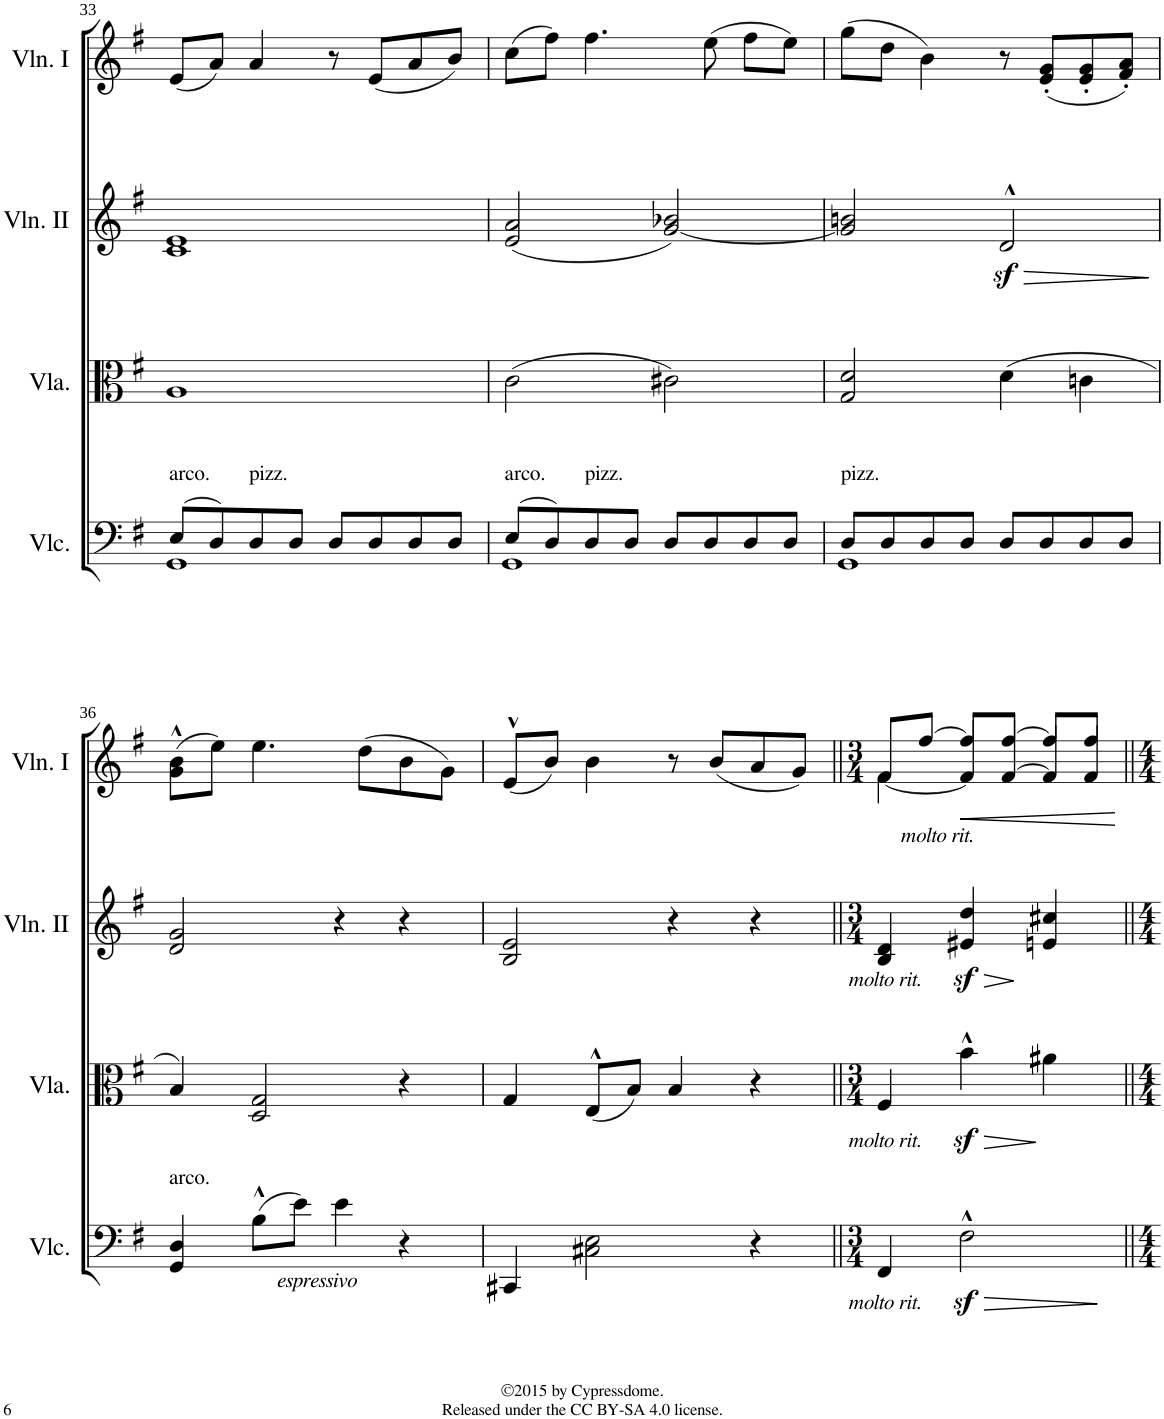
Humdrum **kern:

**kern	**dynam	**kern	**dynam	**kern	**dynam	**kern	**dynam
*part4	*part4	*part3	*part3	*part2	*part2	*part1	*part1
*staff4	*staff4	*staff3	*staff3	*staff2	*staff2	*staff1	*staff1
*I"Violoncello	*	*I"Viola	*	*I"Violin II	*	*I"Violin I	*
*I'Vlc.	*	*I'Vla.	*	*I'Vln. II	*	*I'Vln. I	*
!!LO:PB:g=z
*clefF4	*	*clefC3	*	*clefG2	*	*clefG2	*
*k[f#]	*	*k[f#]	*	*k[f#]	*	*k[f#]	*
*M4/4	*	*M4/4	*	*M4/4	*	*M4/4	*
=33	=33	=33	=33	=33	=33	=33	=33
*^	*	*	*	*	*	*	*
!LO:TX:a:t=arco.	!	!	!	!	!	!	!	!
(8E/L	1GG	.	1A	.	1c 1e	.	(8e/L	.
8D/)	.	.	.	.	.	.	8a/J)	.
!LO:TX:a:t=pizz.	!	!	!	!	!	!	!	!
8D/	.	.	.	.	.	.	4a/	.
8D/J	.	.	.	.	.	.	.	.
8D/L	.	.	.	.	.	.	8r	.
8D/	.	.	.	.	.	.	(8e/L	.
8D/	.	.	.	.	.	.	8a/	.
8D/J	.	.	.	.	.	.	8b/J)	.
=34	=34	=34	=34	=34	=34	=34	=34	=34
!LO:TX:a:t=arco.	!	!	!	!	!	!	!	!
(8E/L	1GG	.	(2c\	.	(2e/ 2a/	.	(8cc\L	.
8D/)	.	.	.	.	.	.	8ff#\J)	.
!LO:TX:a:t=pizz.	!	!	!	!	!	!	!	!
8D/	.	.	.	.	.	.	4.ff#\	.
8D/J	.	.	.	.	.	.	.	.
8D/L	.	.	2c#X\)	.	[2g/ 2b-X/)	.	.	.
8D/	.	.	.	.	.	.	(8ee\	.
8D/	.	.	.	.	.	.	8ff#\L	.
8D/J	.	.	.	.	.	.	8ee\J)	.
=35	=35	=35	=35	=35	=35	=35	=35	=35
!LO:TX:a:t=pizz.	!	!	!	!	!	!	!	!
8D/L	1GG	.	2G/ 2d/	.	2g/] 2bn/	.	(8gg\L	.
8D/	.	.	.	.	.	.	8dd\J	.
8D/	.	.	.	.	.	.	4b\)	.
8D/J	.	.	.	.	.	.	.	.
!	!	!	!	!	!	!LO:HP:b	!	!
8D/L	.	.	(4d\	.	2dz<^^/	>	8r	.
8D/	.	.	.	.	.	.	(8e/' 8g/'L	.
8D/	.	.	4cn\	.	.	.	8e/' 8g/'	.
8D/J	.	.	.	.	.	.	8f#/' 8a/'J)	.
*v	*v	*	*	*	*	*	*	*
.	.	.	.	.	]	.	.
!!LO:LB:g=z
=36	=36	=36	=36	=36	=36	=36	=36
!LO:TX:a:t=arco.	!	!	!	!	!	!	!
4GG/ 4D/	.	4B/)	.	2d/ 2g/	.	(8g\^^ 8b\^^L	.
.	.	.	.	.	.	8ee\J)	.
(8B^^\L	.	2D/ 2G/	.	.	.	4.ee\	.
8e\J)	.	.	.	.	.	.	.
!	!LO:DY:b	!	!	!	!	!	!
4e\	other-dynamics	.	.	4r	.	.	.
.	.	.	.	.	.	(8dd\L	.
4r	.	4r	.	4r	.	8b\	.
.	.	.	.	.	.	8g\J)	.
=37	=37	=37	=37	=37	=37	=37	=37
4CC#X/	.	4G/	.	2B/ 2e/	.	(8e^^/L	.
.	.	.	.	.	.	8b/J)	.
2C#X\ 2E\	.	(8E^^/L	.	.	.	4b\	.
.	.	8B/J)	.	.	.	.	.
.	.	4B/	.	4r	.	8r	.
.	.	.	.	.	.	(8b/L	.
4r	.	4r	.	4r	.	8a/	.
.	.	.	.	.	.	8g/J)	.
=38||	=38||	=38||	=38||	=38||	=38||	=38||	=38||
*M3/4	*	*M3/4	*	*M3/4	*	*M3/4	*
*	*	*	*	*	*	*^	*
!	!LO:DY:b	!	!LO:DY:b	!	!LO:DY:b	!	!	!
4FF#/	other-dynamics	4F#/	other-dynamics	4B/ 4d/	other-dynamics	8f#/L	[4f#\	.
!	!	!	!	!	!	!	!	!LO:DY:b
.	.	.	.	.	.	[8ff#/J	.	other-dynamics
!	!LO:HP:b	!	!LO:HP:b	!	!LO:HP:b	!	!	!LO:HP:b
2F#z<^^\	>	4bz<^^\	>	4e#X/z< 4dd/z<	>	8ff#/L]	8f#/L]	<
.	.	.	.	.	.	[8ff#/J	[8f#/J	.
.	.	4a#X\	]	4en/ 4cc#X/	]	8ff#/L]	8f#/L]	.
.	.	.	.	.	.	8ff#/J	8f#/J	.
*	*	*	*	*	*	*v	*v	*
.	]	.	.	.	.	.	[
=||	=||	=||	=||	=||	=||	=||	=||
*-	*-	*-	*-	*-	*-	*-	*-
